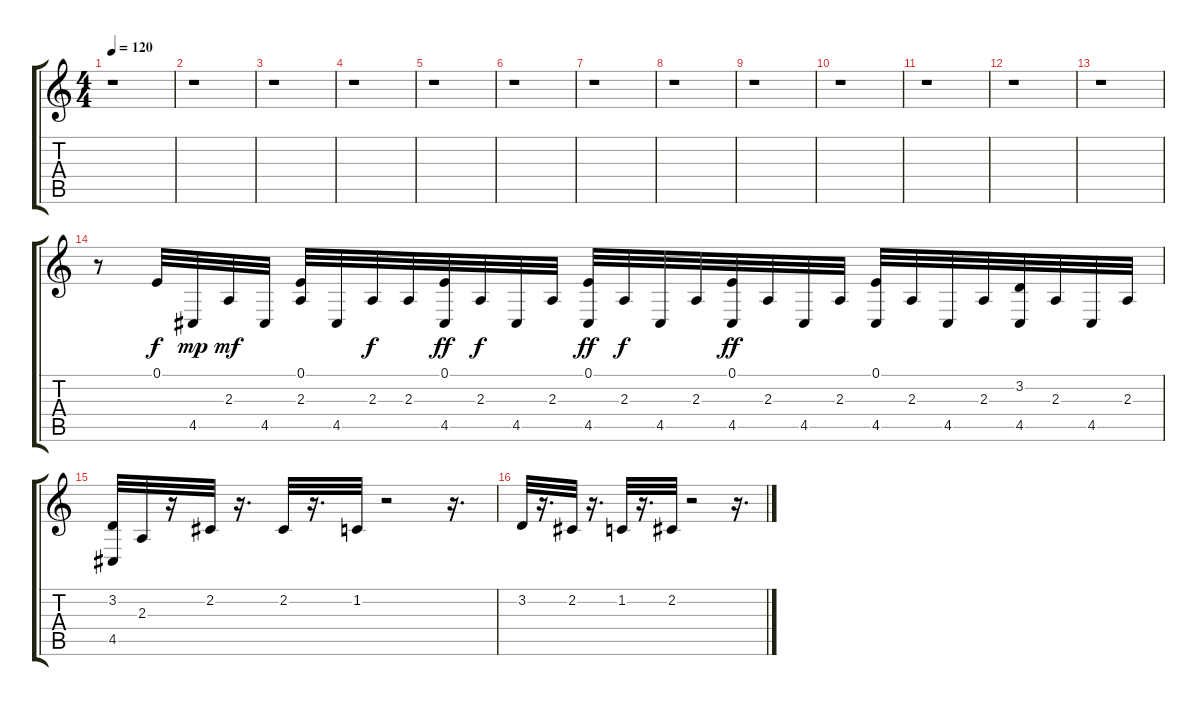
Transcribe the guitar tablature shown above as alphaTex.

\track "" {instrument acousticgrandpiano}
\staff {score tabs}
\tuning (E4 B3 G3 D3 A2 E2) {hide}
\ts (4 4)
\tempo 120
\clef g2
\ks c
r.1{dy ff} |
r.1 |
r.1 |
r.1 |
r.1 |
r.1 |
r.1 |
r.1 |
r.1 |
r.1 |
r.1 |
r.1 |
r.1 |
r.8 0.1.32{dy f} 4.5.32{dy mp} 2.3.32{dy mf} 4.5.32 (0.1 2.3).32 4.5.32 2.3.32{dy f} 2.3.32 (0.1 4.5).32{dy ff} 2.3.32{dy f} 4.5.32 2.3.32 (0.1 4.5).32{dy ff} 2.3.32{dy f} 4.5.32 2.3.32 (0.1 4.5).32{dy ff} 2.3.32 4.5.32 2.3.32 (0.1 4.5).32 2.3.32 4.5.32 2.3.32 (3.2 4.5).32 2.3.32 4.5.32 2.3.32 |
(3.2 4.5).32 2.3.32 r.16 2.2.32 r.16{d} 2.2.32 r.16{d} 1.2.32 r.2 r.16{d} |
3.2.32 r.16{d} 2.2.32 r.16{d} 1.2.32 r.16{d} 2.2.32 r.2 r.16{d}
